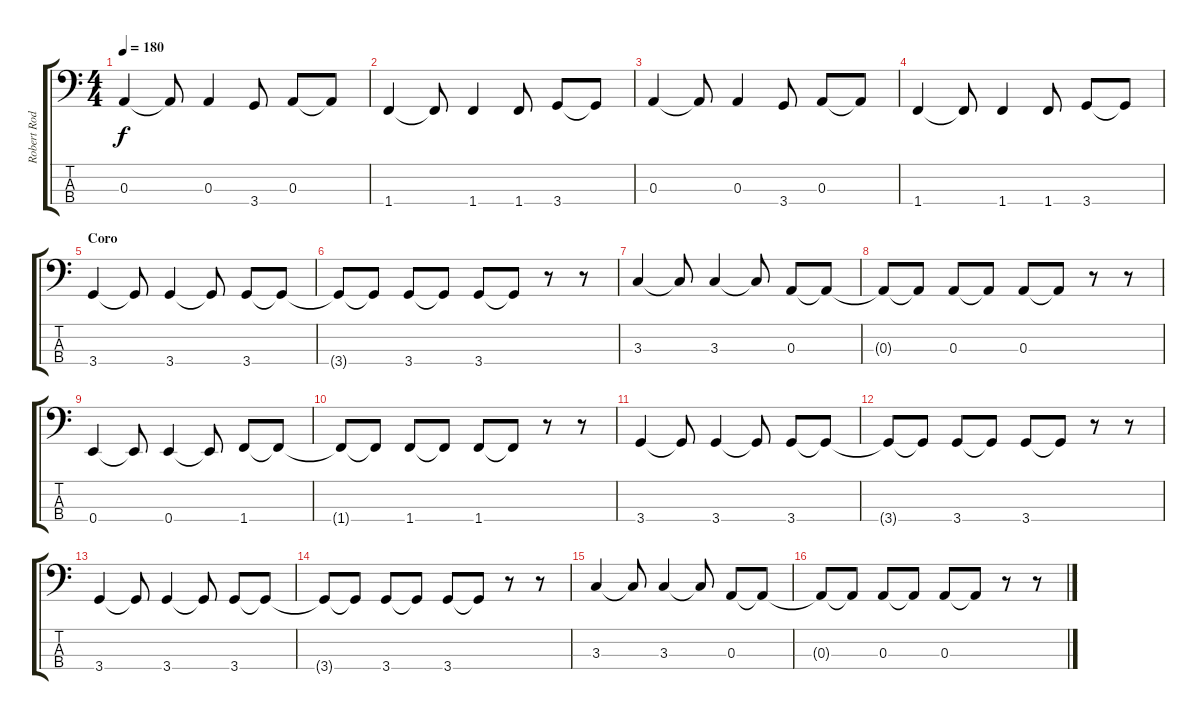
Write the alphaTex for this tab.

\track ("Robert Rodriguez (Bajo)" "Robert Rod") {instrument electricbassfinger}
\staff {score tabs}
\tuning (G2 D2 A1 E1) {hide}
\ts (4 4)
\tempo 180
\clef f4
\ks c
0.3.4{dy f} 0.3{t}.8 0.3.4 3.4.8 0.3.8 0.3{t}.8 |
1.4.4 1.4{t}.8 1.4.4 1.4.8 3.4.8 3.4{t}.8 |
0.3.4 0.3{t}.8 0.3.4 3.4.8 0.3.8 0.3{t}.8 |
1.4.4 1.4{t}.8 1.4.4 1.4.8 3.4.8 3.4{t}.8 |
\section ("" "Coro")
3.4.4 3.4{t}.8 3.4.4 3.4{t}.8 3.4.8 3.4{t}.8 |
3.4{t}.8 3.4{t}.8 3.4.8 3.4{t}.8 3.4.8 3.4{t}.8 r.8 r.8 |
3.3.4 3.3{t}.8 3.3.4 3.3{t}.8 0.3.8 0.3{t}.8 |
0.3{t}.8 0.3{t}.8 0.3.8 0.3{t}.8 0.3.8 0.3{t}.8 r.8 r.8 |
0.4.4 0.4{t}.8 0.4.4 0.4{t}.8 1.4.8 1.4{t}.8 |
1.4{t}.8 1.4{t}.8 1.4.8 1.4{t}.8 1.4.8 1.4{t}.8 r.8 r.8 |
3.4.4 3.4{t}.8 3.4.4 3.4{t}.8 3.4.8 3.4{t}.8 |
3.4{t}.8 3.4{t}.8 3.4.8 3.4{t}.8 3.4.8 3.4{t}.8 r.8 r.8 |
3.4.4 3.4{t}.8 3.4.4 3.4{t}.8 3.4.8 3.4{t}.8 |
3.4{t}.8 3.4{t}.8 3.4.8 3.4{t}.8 3.4.8 3.4{t}.8 r.8 r.8 |
3.3.4 3.3{t}.8 3.3.4 3.3{t}.8 0.3.8 0.3{t}.8 |
0.3{t}.8 0.3{t}.8 0.3.8 0.3{t}.8 0.3.8 0.3{t}.8 r.8 r.8
